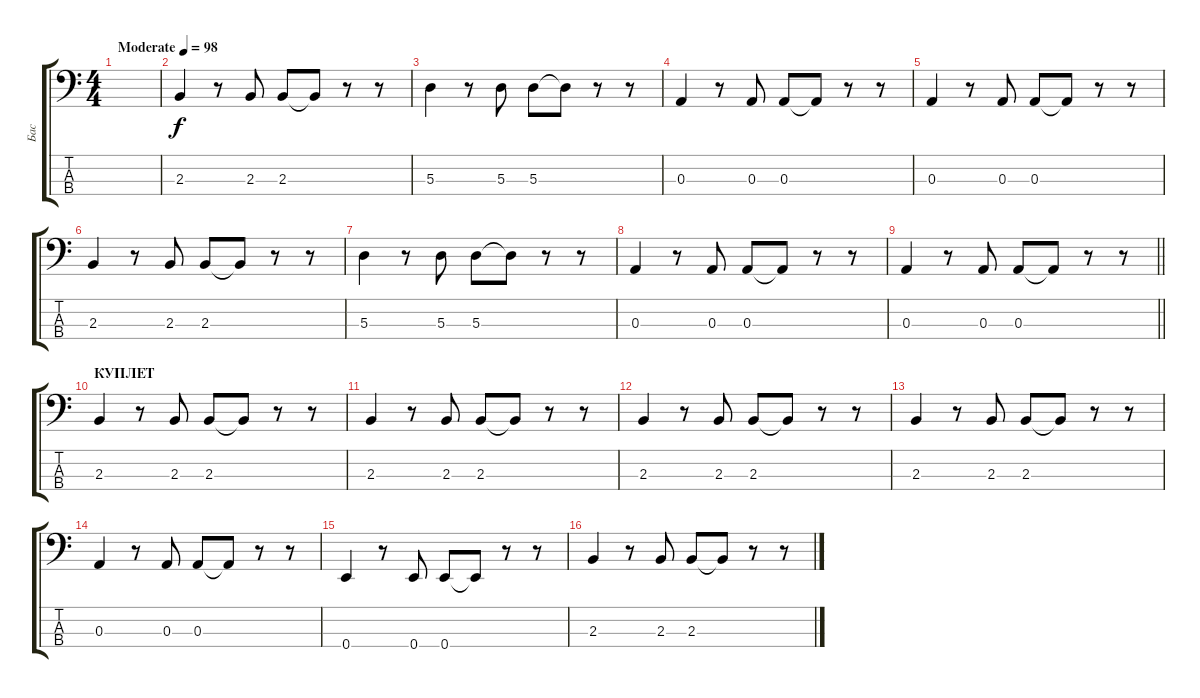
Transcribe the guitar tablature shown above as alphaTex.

\track ("Бас" "Бас") {instrument electricbassfinger}
\staff {score tabs}
\tuning (G2 D2 A1 E1) {hide}
\ts (4 4)
\tempo (98 "Moderate")
\clef f4
\ks c
|
2.3.4 r.8 2.3.8 2.3.8 2.3{t}.8 r.8 r.8 |
5.3.4 r.8 5.3.8 5.3.8 5.3{t}.8 r.8 r.8 |
0.3.4 r.8 0.3.8 0.3.8 0.3{t}.8 r.8 r.8 |
0.3.4 r.8 0.3.8 0.3.8 0.3{t}.8 r.8 r.8 |
2.3.4 r.8 2.3.8 2.3.8 2.3{t}.8 r.8 r.8 |
5.3.4 r.8 5.3.8 5.3.8 5.3{t}.8 r.8 r.8 |
0.3.4 r.8 0.3.8 0.3.8 0.3{t}.8 r.8 r.8 |
\barLineRight lightlight
0.3.4 r.8 0.3.8 0.3.8 0.3{t}.8 r.8 r.8 |
\section ("" "КУПЛЕТ")
2.3.4 r.8 2.3.8 2.3.8 2.3{t}.8 r.8 r.8 |
2.3.4 r.8 2.3.8 2.3.8 2.3{t}.8 r.8 r.8 |
2.3.4 r.8 2.3.8 2.3.8 2.3{t}.8 r.8 r.8 |
2.3.4 r.8 2.3.8 2.3.8 2.3{t}.8 r.8 r.8 |
0.3.4 r.8 0.3.8 0.3.8 0.3{t}.8 r.8 r.8 |
0.4.4 r.8 0.4.8 0.4.8 0.4{t}.8 r.8 r.8 |
2.3.4 r.8 2.3.8 2.3.8 2.3{t}.8 r.8 r.8
